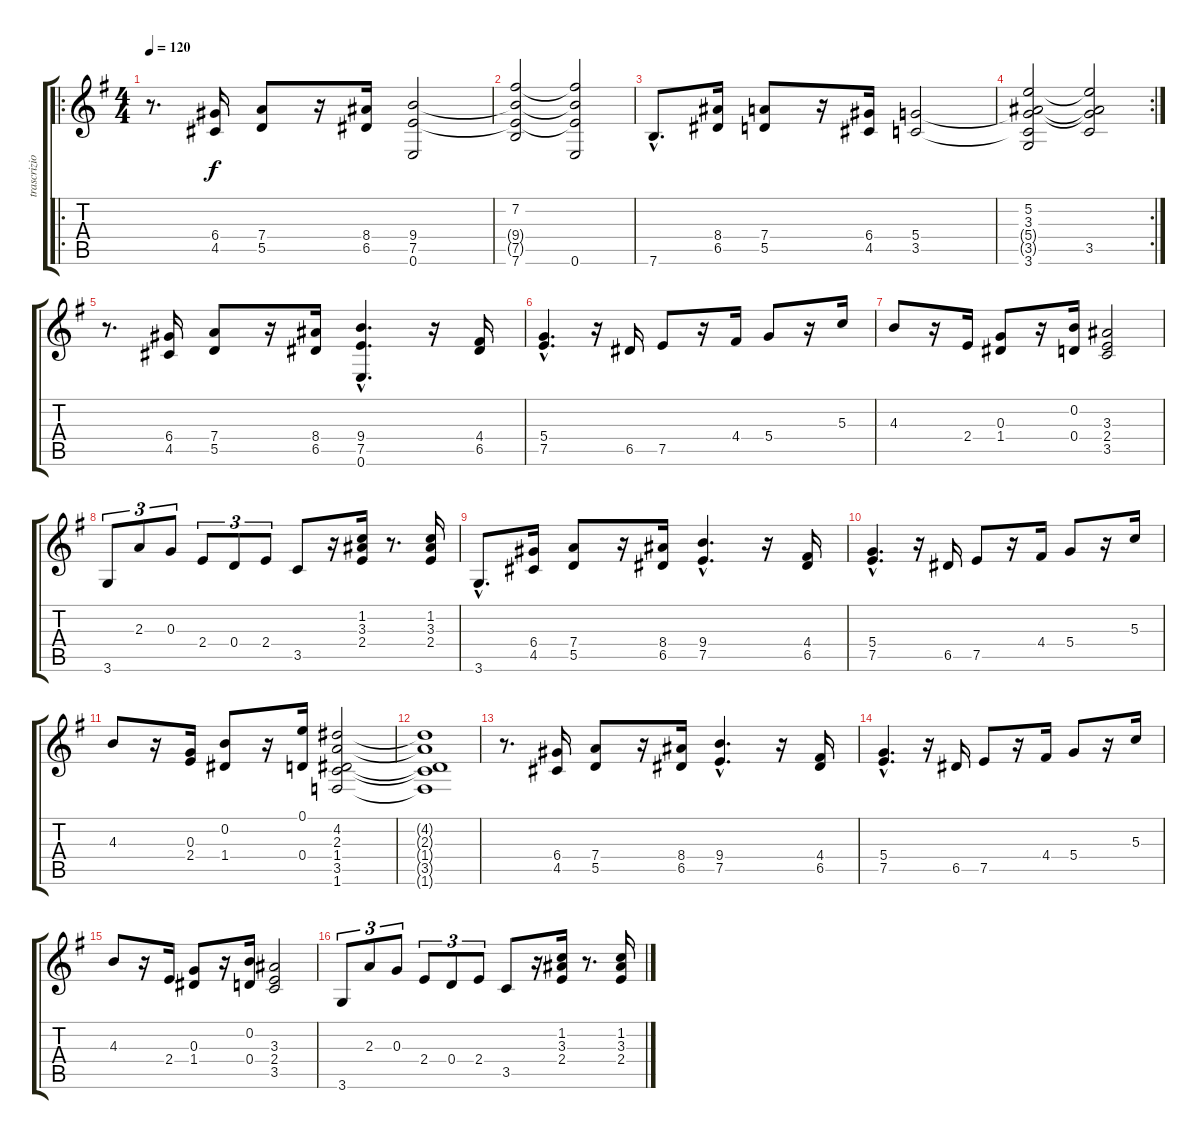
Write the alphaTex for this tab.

\track ("trascrizione per chitarra: Lucio POZONE" "trascrizio") {instrument acousticguitarnylon}
\staff {score tabs}
\tuning (E4 B3 G3 D3 A2 E2) {hide}
\ro
\ts (4 4)
\tempo 120
\clef g2
\ks eminor
r.8{d dy f instrument acousticguitarnylon} (6.4 4.5).16 (7.4 5.5).8 r.16 (8.4 6.5).16 (9.4 7.5 0.6).2 |
(7.2 9.4{t} 7.5{t} 7.6).2 (7.2{t} 9.4{t} 7.5{t} 0.6).2 |
7.6{hac}.8{d} (8.4 6.5).16 (7.4 5.5).8 r.16 (6.4 4.5).16 (5.4 3.5).2 |
\rc 2
(5.2 3.3 5.4{t} 3.5{t} 3.6).2 (5.2{t} 3.3{t} 5.4{t} 3.5).2 |
r.8{d} (6.4 4.5).16 (7.4 5.5).8 r.16 (8.4 6.5).16 (9.4{hac} 7.5{hac} 0.6{hac}).4{d} r.16 (4.4 6.5).16 |
(5.4{hac} 7.5{hac}).4{d} r.16 6.5.16 7.5.8 r.16 4.4.16 5.4.8 r.16 5.3.16 |
4.3.8 r.16 2.4.16 (0.3 1.4).8 r.16 (0.2 0.4).16 (3.3 2.4 3.5).2 |
3.6.8{tu (3 2)} 2.3.8{tu (3 2)} 0.3.8{tu (3 2)} 2.4.8{tu (3 2)} 0.4.8{tu (3 2)} 2.4.8{tu (3 2)} 3.5.8 r.16 (1.2 3.3 2.4).16 r.8{d} (1.2 3.3 2.4).16 |
3.6{hac}.8{d} (6.4 4.5).16 (7.4 5.5).8 r.16 (8.4 6.5).16 (9.4{hac} 7.5{hac}).4{d} r.16 (4.4 6.5).16 |
(5.4{hac} 7.5{hac}).4{d} r.16 6.5.16 7.5.8 r.16 4.4.16 5.4.8 r.16 5.3.16 |
4.3.8 r.16 (0.3 2.4).16 (0.2 1.4).8 r.16 (0.1 0.4).16 (4.2 2.3 1.4 3.5 1.6).2 |
(4.2{t} 2.3{t} 1.4{t} 3.5{t} 1.6{t}).1 |
r.8{d} (6.4 4.5).16 (7.4 5.5).8 r.16 (8.4 6.5).16 (9.4{hac} 7.5{hac}).4{d} r.16 (4.4 6.5).16 |
(5.4{hac} 7.5{hac}).4{d} r.16 6.5.16 7.5.8 r.16 4.4.16 5.4.8 r.16 5.3.16 |
4.3.8 r.16 2.4.16 (0.3 1.4).8 r.16 (0.2 0.4).16 (3.3 2.4 3.5).2 |
3.6.8{tu (3 2)} 2.3.8{tu (3 2)} 0.3.8{tu (3 2)} 2.4.8{tu (3 2)} 0.4.8{tu (3 2)} 2.4.8{tu (3 2)} 3.5.8 r.16 (1.2 3.3 2.4).16 r.8{d} (1.2 3.3 2.4).16
